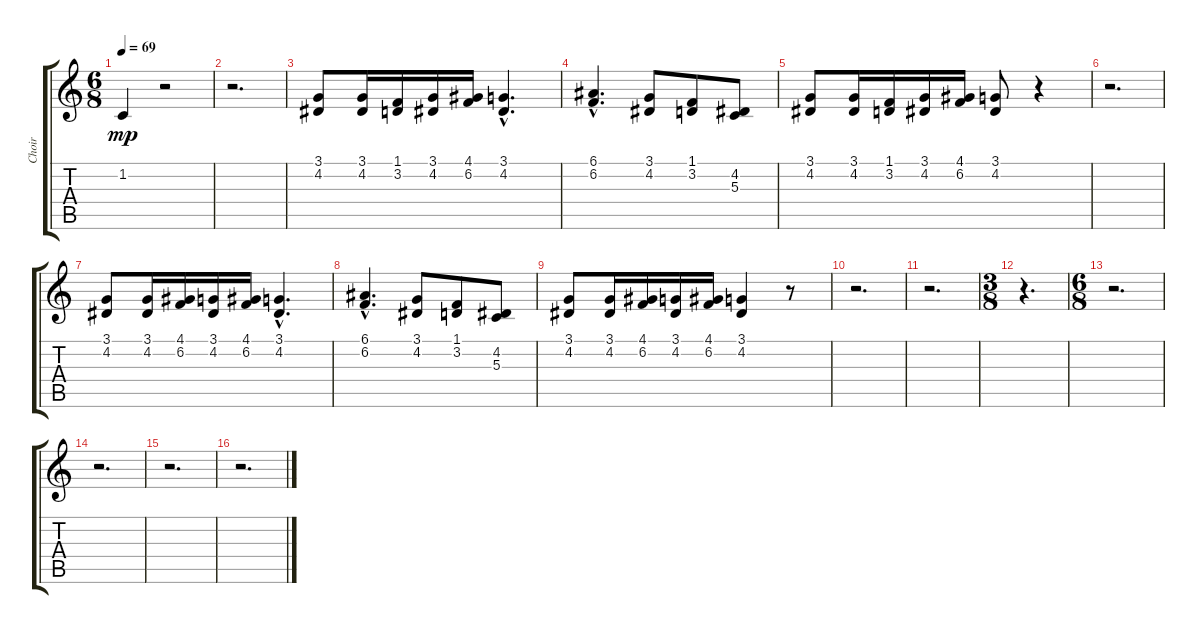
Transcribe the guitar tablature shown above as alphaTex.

\track ("Choir" "Choir") {instrument choiraahs}
\staff {score tabs}
\tuning (E4 B3 G3 D3 A2 E2) {hide}
\ts (6 8)
\tempo 69
\clef g2
\ks c
1.2.4{dy mp} r.2 |
r.2{d} |
(3.1 4.2).8 (3.1 4.2).16 (1.1 3.2).16 (3.1 4.2).16 (4.1 6.2).16 (3.1{hac} 4.2{hac}).4{d} |
(6.1{hac} 6.2{hac}).4{d} (3.1 4.2).8 (1.1 3.2).8 (4.2 5.3).8 |
(3.1 4.2).8 (3.1 4.2).16 (1.1 3.2).16 (3.1 4.2).16 (4.1 6.2).16 (3.1 4.2).8 r.4 |
r.2{d} |
(3.1 4.2).8 (3.1 4.2).16 (4.1 6.2).16 (3.1 4.2).16 (4.1 6.2).16 (3.1{hac} 4.2{hac}).4{d} |
(6.1{hac} 6.2{hac}).4{d} (3.1 4.2).8 (1.1 3.2).8 (4.2 5.3).8 |
(3.1 4.2).8 (3.1 4.2).16 (4.1 6.2).16 (3.1 4.2).16 (4.1 6.2).16 (3.1 4.2).4 r.8 |
r.2{d} |
r.2{d} |
\ts (3 8)
r.4{d} |
\ts (6 8)
r.2{d} |
r.2{d} |
r.2{d} |
r.2{d}
